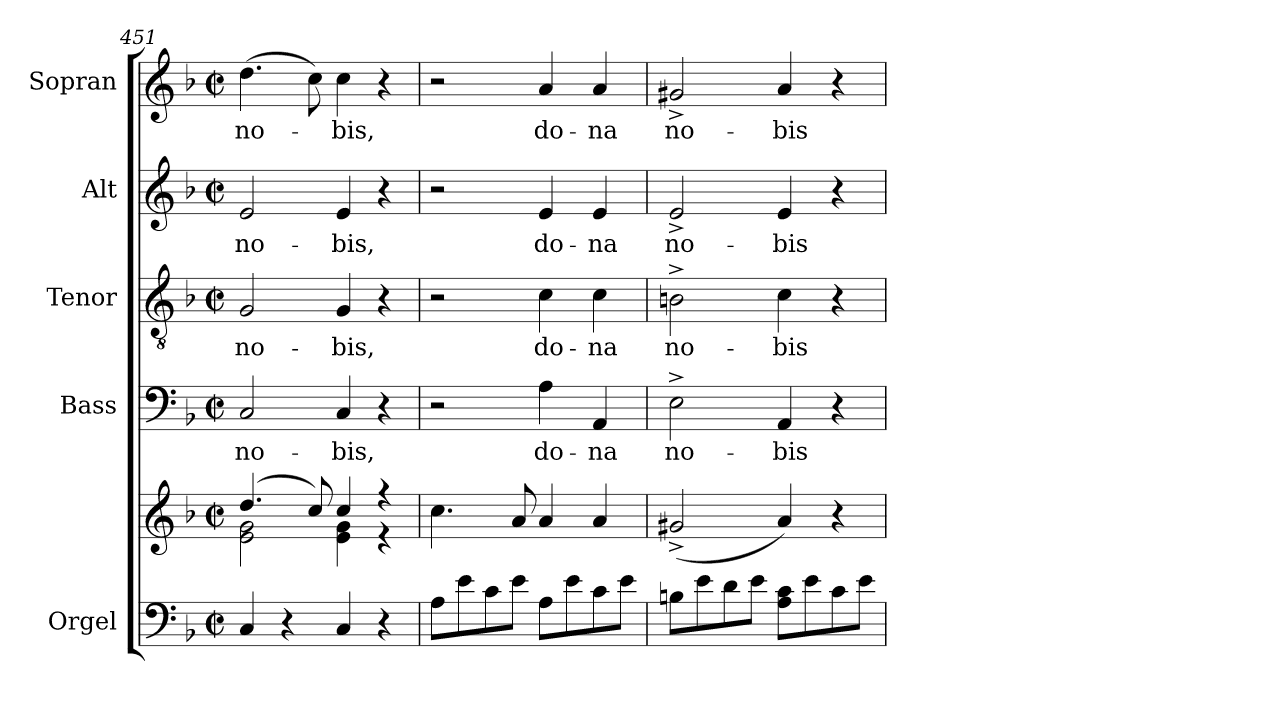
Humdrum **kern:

**kern	**kern	**kern	**text	**kern	**text	**kern	**text	**kern	**text
*part5	*part5	*part4	*part4	*part3	*part3	*part2	*part2	*part1	*part1
*staff6	*staff5	*staff4	*staff4	*staff3	*staff3	*staff2	*staff2	*staff1	*staff1
*I"Orgel	*	*I"Bass	*	*I"Tenor	*	*I"Alt	*	*I"Sopran	*
*I'Org.	*	*I'B.	*	*I'T.	*	*I'A.	*	*I'S.	*
*clefF4	*clefG2	*clefF4	*	*clefGv2	*	*clefG2	*	*clefG2	*
*k[b-]	*k[b-]	*k[b-]	*	*k[b-]	*	*k[b-]	*	*k[b-]	*
*F:	*F:	*F:	*	*F:	*	*F:	*	*F:	*
*M2/2	*M2/2	*M2/2	*	*M2/2	*	*M2/2	*	*M2/2	*
*met(c|)	*met(c|)	*met(c|)	*	*met(c|)	*	*met(c|)	*	*met(c|)	*
=451	=451	=451	=451	=451	=451	=451	=451	=451	=451
*	*^	*	*	*	*	*	*	*	*
!	!	!	!	!LO:LY:b	!	!LO:LY:b	!	!LO:LY:b	!	!LO:LY:b
4C/	(4.dd/	2e\ 2g\	2C/	no-	2G/	no-	2e/	no-	(>4.dd\	no-
4r	.	.	.	.	.	.	.	.	.	.
.	8cc/)	.	.	.	.	.	.	.	8cc\)	.
!	!	!	!	!LO:LY:b	!	!LO:LY:b	!	!LO:LY:b	!	!LO:LY:b
4C/	4cc/	4e\ 4g\	4C/	-bis,	4G/	-bis,	4e/	-bis,	4cc\	-bis,
4r	4r	4r	4r	.	4r	.	4r	.	4r	.
*	*v	*v	*	*	*	*	*	*	*	*
=452	=452	=452	=452	=452	=452	=452	=452	=452	=452
8A\L	4.cc\	2r	.	2r	.	2r	.	2r	.
8e\	.	.	.	.	.	.	.	.	.
8c\	.	.	.	.	.	.	.	.	.
8e\J	8a/	.	.	.	.	.	.	.	.
!	!	!	!LO:LY:b	!	!LO:LY:b	!	!LO:LY:b	!	!LO:LY:b
8A\L	4a/	4A\	do-	4c\	do-	4e/	do-	4a/	do-
8e\	.	.	.	.	.	.	.	.	.
!	!	!	!LO:LY:b	!	!LO:LY:b	!	!LO:LY:b	!	!LO:LY:b
8c\	4a/	4AA/	-na	4c\	-na	4e/	-na	4a/	-na
8e\J	.	.	.	.	.	.	.	.	.
=453	=453	=453	=453	=453	=453	=453	=453	=453	=453
!	!	!	!LO:LY:b	!	!LO:LY:b	!	!LO:LY:b	!	!LO:LY:b
8Bn\L	(<2g#X^</	2E^>\	no-	2Bn^>\	no-	2e^>/	no-	2g#X^>/	no-
8e\	.	.	.	.	.	.	.	.	.
8d\	.	.	.	.	.	.	.	.	.
8e\J	.	.	.	.	.	.	.	.	.
!	!	!	!LO:LY:b	!	!LO:LY:b	!	!LO:LY:b	!	!LO:LY:b
8A\ 8c\L	4a/)	4AA/	-bis	4c\	-bis	4e/	-bis	4a/	-bis
8e\	.	.	.	.	.	.	.	.	.
8c\	4r	4r	.	4r	.	4r	.	4r	.
8e\J	.	.	.	.	.	.	.	.	.
=	=	=	=	=	=	=	=	=	=
*-	*-	*-	*-	*-	*-	*-	*-	*-	*-
